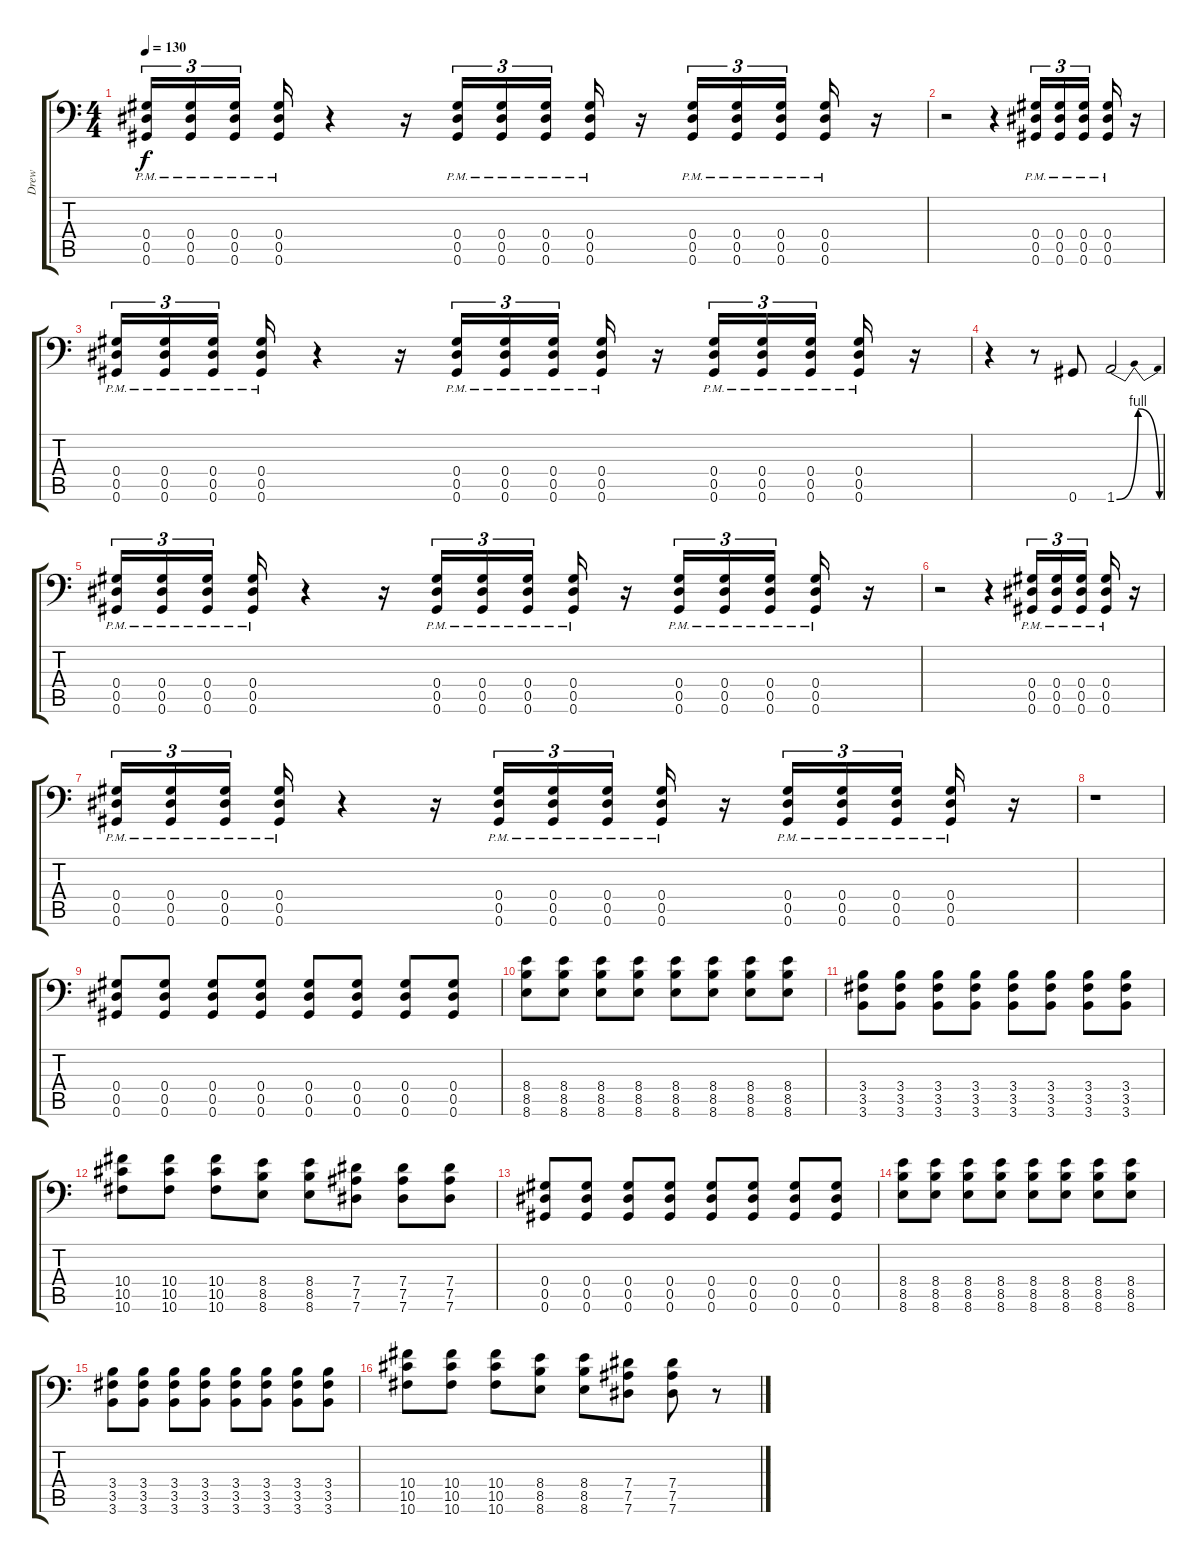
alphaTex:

\track ("Drew" "Drew") {instrument distortionguitar}
\staff {score tabs}
\tuning (Bb3 F3 Db3 Ab2 Eb2 Ab1) {hide}
\ts (4 4)
\tempo 130
\clef f4
\ks c
(0.4{pm} 0.5{pm} 0.6{pm}).16{tu (3 2) dy f} (0.4{pm} 0.5{pm} 0.6{pm}).16{tu (3 2)} (0.4{pm} 0.5{pm} 0.6{pm}).16{tu (3 2) beam splitsecondary} (0.4{pm} 0.5{pm} 0.6{pm}).16 r.4 r.16 (0.4{pm} 0.5{pm} 0.6{pm}).16{tu (3 2)} (0.4{pm} 0.5{pm} 0.6{pm}).16{tu (3 2)} (0.4{pm} 0.5{pm} 0.6{pm}).16{tu (3 2) beam splitsecondary} (0.4{pm} 0.5{pm} 0.6{pm}).16 r.16 (0.4{pm} 0.5{pm} 0.6{pm}).16{tu (3 2)} (0.4{pm} 0.5{pm} 0.6{pm}).16{tu (3 2)} (0.4{pm} 0.5{pm} 0.6{pm}).16{tu (3 2) beam splitsecondary} (0.4{pm} 0.5{pm} 0.6{pm}).16 r.16 |
r.2 r.4 (0.4{pm} 0.5{pm} 0.6{pm}).16{tu (3 2)} (0.4{pm} 0.5{pm} 0.6{pm}).16{tu (3 2)} (0.4{pm} 0.5{pm} 0.6{pm}).16{tu (3 2) beam splitsecondary} (0.4{pm} 0.5{pm} 0.6{pm}).16 r.16 |
(0.4{pm} 0.5{pm} 0.6{pm}).16{tu (3 2)} (0.4{pm} 0.5{pm} 0.6{pm}).16{tu (3 2)} (0.4{pm} 0.5{pm} 0.6{pm}).16{tu (3 2) beam splitsecondary} (0.4{pm} 0.5{pm} 0.6{pm}).16 r.4 r.16 (0.4{pm} 0.5{pm} 0.6{pm}).16{tu (3 2)} (0.4{pm} 0.5{pm} 0.6{pm}).16{tu (3 2)} (0.4{pm} 0.5{pm} 0.6{pm}).16{tu (3 2) beam splitsecondary} (0.4{pm} 0.5{pm} 0.6{pm}).16 r.16 (0.4{pm} 0.5{pm} 0.6{pm}).16{tu (3 2)} (0.4{pm} 0.5{pm} 0.6{pm}).16{tu (3 2)} (0.4{pm} 0.5{pm} 0.6{pm}).16{tu (3 2) beam splitsecondary} (0.4{pm} 0.5{pm} 0.6{pm}).16 r.16 |
r.4 r.8 0.6.8 1.6{be (bendrelease 0 0 10 4 20 4 60 0)}.2 |
(0.4{pm} 0.5{pm} 0.6{pm}).16{tu (3 2)} (0.4{pm} 0.5{pm} 0.6{pm}).16{tu (3 2)} (0.4{pm} 0.5{pm} 0.6{pm}).16{tu (3 2) beam splitsecondary} (0.4{pm} 0.5{pm} 0.6{pm}).16 r.4 r.16 (0.4{pm} 0.5{pm} 0.6{pm}).16{tu (3 2)} (0.4{pm} 0.5{pm} 0.6{pm}).16{tu (3 2)} (0.4{pm} 0.5{pm} 0.6{pm}).16{tu (3 2) beam splitsecondary} (0.4{pm} 0.5{pm} 0.6{pm}).16 r.16 (0.4{pm} 0.5{pm} 0.6{pm}).16{tu (3 2)} (0.4{pm} 0.5{pm} 0.6{pm}).16{tu (3 2)} (0.4{pm} 0.5{pm} 0.6{pm}).16{tu (3 2) beam splitsecondary} (0.4{pm} 0.5{pm} 0.6{pm}).16 r.16 |
r.2 r.4 (0.4{pm} 0.5{pm} 0.6{pm}).16{tu (3 2)} (0.4{pm} 0.5{pm} 0.6{pm}).16{tu (3 2)} (0.4{pm} 0.5{pm} 0.6{pm}).16{tu (3 2) beam splitsecondary} (0.4{pm} 0.5{pm} 0.6{pm}).16 r.16 |
(0.4{pm} 0.5{pm} 0.6{pm}).16{tu (3 2)} (0.4{pm} 0.5{pm} 0.6{pm}).16{tu (3 2)} (0.4{pm} 0.5{pm} 0.6{pm}).16{tu (3 2) beam splitsecondary} (0.4{pm} 0.5{pm} 0.6{pm}).16 r.4 r.16 (0.4{pm} 0.5{pm} 0.6{pm}).16{tu (3 2)} (0.4{pm} 0.5{pm} 0.6{pm}).16{tu (3 2)} (0.4{pm} 0.5{pm} 0.6{pm}).16{tu (3 2) beam splitsecondary} (0.4{pm} 0.5{pm} 0.6{pm}).16 r.16 (0.4{pm} 0.5{pm} 0.6{pm}).16{tu (3 2)} (0.4{pm} 0.5{pm} 0.6{pm}).16{tu (3 2)} (0.4{pm} 0.5{pm} 0.6{pm}).16{tu (3 2) beam splitsecondary} (0.4{pm} 0.5{pm} 0.6{pm}).16 r.16 |
r.1 |
(0.4 0.5 0.6).8 (0.4 0.5 0.6).8 (0.4 0.5 0.6).8 (0.4 0.5 0.6).8 (0.4 0.5 0.6).8 (0.4 0.5 0.6).8 (0.4 0.5 0.6).8 (0.4 0.5 0.6).8 |
(8.4 8.5 8.6).8 (8.4 8.5 8.6).8 (8.4 8.5 8.6).8 (8.4 8.5 8.6).8 (8.4 8.5 8.6).8 (8.4 8.5 8.6).8 (8.4 8.5 8.6).8 (8.4 8.5 8.6).8 |
(3.4 3.5 3.6).8 (3.4 3.5 3.6).8 (3.4 3.5 3.6).8 (3.4 3.5 3.6).8 (3.4 3.5 3.6).8 (3.4 3.5 3.6).8 (3.4 3.5 3.6).8 (3.4 3.5 3.6).8 |
(10.4 10.5 10.6).8 (10.4 10.5 10.6).8 (10.4 10.5 10.6).8 (8.4 8.5 8.6).8 (8.4 8.5 8.6).8 (7.4 7.5 7.6).8 (7.4 7.5 7.6).8 (7.4 7.5 7.6).8 |
(0.4 0.5 0.6).8 (0.4 0.5 0.6).8 (0.4 0.5 0.6).8 (0.4 0.5 0.6).8 (0.4 0.5 0.6).8 (0.4 0.5 0.6).8 (0.4 0.5 0.6).8 (0.4 0.5 0.6).8 |
(8.4 8.5 8.6).8 (8.4 8.5 8.6).8 (8.4 8.5 8.6).8 (8.4 8.5 8.6).8 (8.4 8.5 8.6).8 (8.4 8.5 8.6).8 (8.4 8.5 8.6).8 (8.4 8.5 8.6).8 |
(3.4 3.5 3.6).8 (3.4 3.5 3.6).8 (3.4 3.5 3.6).8 (3.4 3.5 3.6).8 (3.4 3.5 3.6).8 (3.4 3.5 3.6).8 (3.4 3.5 3.6).8 (3.4 3.5 3.6).8 |
(10.4 10.5 10.6).8 (10.4 10.5 10.6).8 (10.4 10.5 10.6).8 (8.4 8.5 8.6).8 (8.4 8.5 8.6).8 (7.4 7.5 7.6).8 (7.4 7.5 7.6).8 r.8
